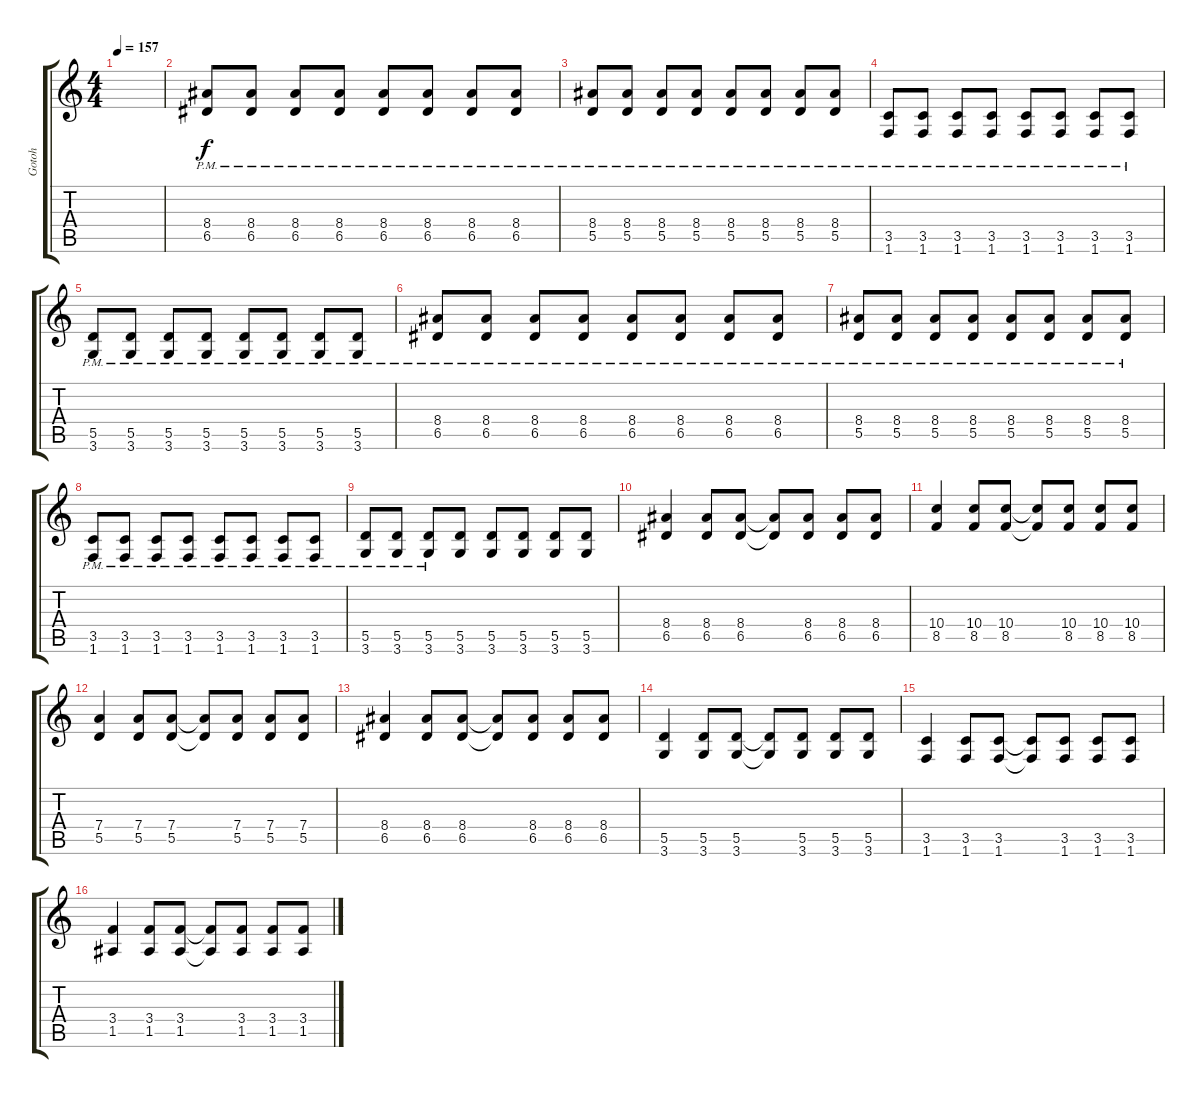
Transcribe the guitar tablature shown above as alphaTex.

\track ("Gotoh" "Gotoh") {instrument electricguitarjazz}
\staff {score tabs}
\tuning (E4 B3 G3 D3 A2 E2) {hide}
\ts (4 4)
\tempo 157
\clef g2
\ks c
|
(8.4{pm} 6.5{pm}).8{dy f instrument distortionguitar} (8.4{pm} 6.5{pm}).8 (8.4{pm} 6.5{pm}).8 (8.4{pm} 6.5{pm}).8 (8.4{pm} 6.5{pm}).8 (8.4{pm} 6.5{pm}).8 (8.4{pm} 6.5{pm}).8 (8.4{pm} 6.5{pm}).8 |
(8.4{pm} 5.5{pm}).8 (8.4{pm} 5.5{pm}).8 (8.4{pm} 5.5{pm}).8 (8.4{pm} 5.5{pm}).8 (8.4{pm} 5.5{pm}).8 (8.4{pm} 5.5{pm}).8 (8.4{pm} 5.5{pm}).8 (8.4{pm} 5.5{pm}).8 |
(3.5{pm} 1.6{pm}).8 (3.5{pm} 1.6{pm}).8 (3.5{pm} 1.6{pm}).8 (3.5{pm} 1.6{pm}).8 (3.5{pm} 1.6{pm}).8 (3.5{pm} 1.6{pm}).8 (3.5{pm} 1.6{pm}).8 (3.5{pm} 1.6{pm}).8 |
(5.5{pm} 3.6{pm}).8 (5.5{pm} 3.6{pm}).8 (5.5{pm} 3.6{pm}).8 (5.5{pm} 3.6{pm}).8 (5.5{pm} 3.6{pm}).8 (5.5{pm} 3.6{pm}).8 (5.5{pm} 3.6{pm}).8 (5.5{pm} 3.6{pm}).8 |
(8.4{pm} 6.5{pm}).8 (8.4{pm} 6.5{pm}).8 (8.4{pm} 6.5{pm}).8 (8.4{pm} 6.5{pm}).8 (8.4{pm} 6.5{pm}).8 (8.4{pm} 6.5{pm}).8 (8.4{pm} 6.5{pm}).8 (8.4{pm} 6.5{pm}).8 |
(8.4{pm} 5.5{pm}).8 (8.4{pm} 5.5{pm}).8 (8.4{pm} 5.5{pm}).8 (8.4{pm} 5.5{pm}).8 (8.4{pm} 5.5{pm}).8 (8.4{pm} 5.5{pm}).8 (8.4{pm} 5.5{pm}).8 (8.4{pm} 5.5{pm}).8 |
(3.5{pm} 1.6{pm}).8 (3.5{pm} 1.6{pm}).8 (3.5{pm} 1.6{pm}).8 (3.5{pm} 1.6{pm}).8 (3.5{pm} 1.6{pm}).8 (3.5{pm} 1.6{pm}).8 (3.5{pm} 1.6{pm}).8 (3.5{pm} 1.6{pm}).8 |
(5.5{pm} 3.6{pm}).8 (5.5{pm} 3.6{pm}).8 (5.5{pm} 3.6{pm}).8 (5.5 3.6).8 (5.5 3.6).8 (5.5 3.6).8 (5.5 3.6).8 (5.5 3.6).8 |
(8.4 6.5).4 (8.4 6.5).8 (8.4 6.5).8 (8.4{t} 6.5{t}).8 (8.4 6.5).8 (8.4 6.5).8 (8.4 6.5).8 |
(10.4 8.5).4 (10.4 8.5).8 (10.4 8.5).8 (10.4{t} 8.5{t}).8 (10.4 8.5).8 (10.4 8.5).8 (10.4 8.5).8 |
(7.4 5.5).4 (7.4 5.5).8 (7.4 5.5).8 (7.4{t} 5.5{t}).8 (7.4 5.5).8 (7.4 5.5).8 (7.4 5.5).8 |
(8.4 6.5).4 (8.4 6.5).8 (8.4 6.5).8 (8.4{t} 6.5{t}).8 (8.4 6.5).8 (8.4 6.5).8 (8.4 6.5).8 |
(5.5 3.6).4 (5.5 3.6).8 (5.5 3.6).8 (5.5{t} 3.6{t}).8 (5.5 3.6).8 (5.5 3.6).8 (5.5 3.6).8 |
(3.5 1.6).4 (3.5 1.6).8 (3.5 1.6).8 (3.5{t} 1.6{t}).8 (3.5 1.6).8 (3.5 1.6).8 (3.5 1.6).8 |
(3.4 1.5).4 (3.4 1.5).8 (3.4 1.5).8 (3.4{t} 1.5{t}).8 (3.4 1.5).8 (3.4 1.5).8 (3.4 1.5).8
